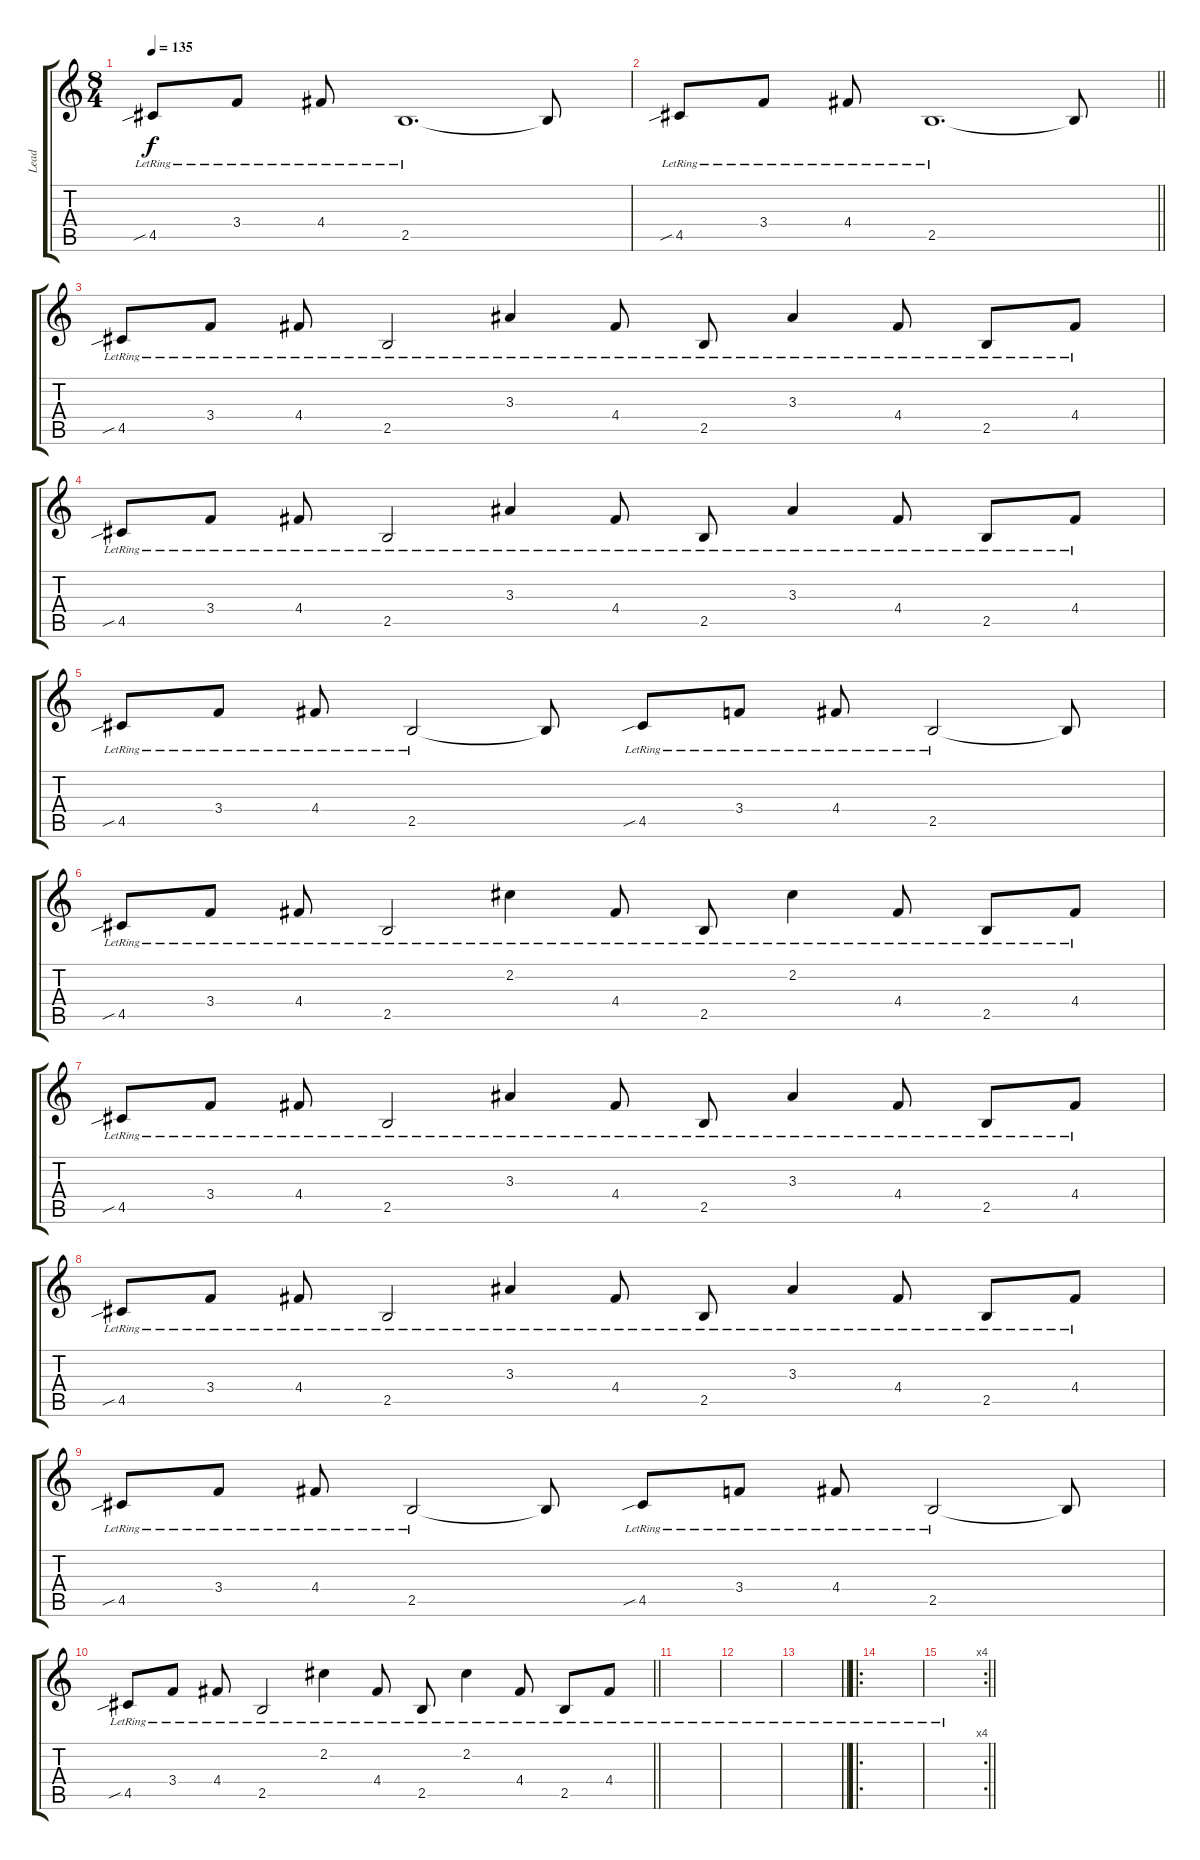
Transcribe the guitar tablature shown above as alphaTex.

\track ("Lead" "Lead") {instrument electricguitarclean}
\staff {score tabs}
\tuning (E4 B3 G3 D3 A2 E2) {hide}
\ts (8 4)
\tempo 135
\clef g2
\ks c
4.5{sib lr}.8{dy f instrument electricguitarclean} 3.4{lr}.8 4.4{lr}.8 2.5{lr}.1{d} 2.5{t}.8 |
\barLineRight lightlight
4.5{sib lr}.8 3.4{lr}.8 4.4{lr}.8 2.5{lr}.1{d} 2.5{t}.8 |
4.5{sib lr}.8 3.4{lr}.8 4.4{lr}.8 2.5{lr}.2 3.3{lr}.4 4.4{lr}.8 2.5{lr}.8 3.3{lr}.4 4.4{lr}.8 2.5{lr}.8 4.4{lr}.8 |
4.5{sib lr}.8 3.4{lr}.8 4.4{lr}.8 2.5{lr}.2 3.3{lr}.4 4.4{lr}.8 2.5{lr}.8 3.3{lr}.4 4.4{lr}.8 2.5{lr}.8 4.4{lr}.8 |
4.5{sib lr}.8 3.4{lr}.8 4.4{lr}.8 2.5{lr}.2 2.5{t}.8 4.5{sib lr}.8 3.4{lr}.8 4.4{lr}.8 2.5{lr}.2 2.5{t}.8 |
4.5{sib lr}.8 3.4{lr}.8 4.4{lr}.8 2.5{lr}.2 2.2{lr}.4 4.4{lr}.8 2.5{lr}.8 2.2{lr}.4 4.4{lr}.8 2.5{lr}.8 4.4{lr}.8 |
4.5{sib lr}.8 3.4{lr}.8 4.4{lr}.8 2.5{lr}.2 3.3{lr}.4 4.4{lr}.8 2.5{lr}.8 3.3{lr}.4 4.4{lr}.8 2.5{lr}.8 4.4{lr}.8 |
4.5{sib lr}.8 3.4{lr}.8 4.4{lr}.8 2.5{lr}.2 3.3{lr}.4 4.4{lr}.8 2.5{lr}.8 3.3{lr}.4 4.4{lr}.8 2.5{lr}.8 4.4{lr}.8 |
4.5{sib lr}.8 3.4{lr}.8 4.4{lr}.8 2.5{lr}.2 2.5{t}.8 4.5{sib lr}.8 3.4{lr}.8 4.4{lr}.8 2.5{lr}.2 2.5{t}.8 |
\barLineRight lightlight
4.5{sib lr}.8 3.4{lr}.8 4.4{lr}.8 2.5{lr}.2 2.2{lr}.4 4.4{lr}.8 2.5{lr}.8 2.2{lr}.4 4.4{lr}.8 2.5{lr}.8 4.4{lr}.8 |
|
|
\barLineRight lightlight
|
\ro
|
\rc 4
\barLineRight lightlight
